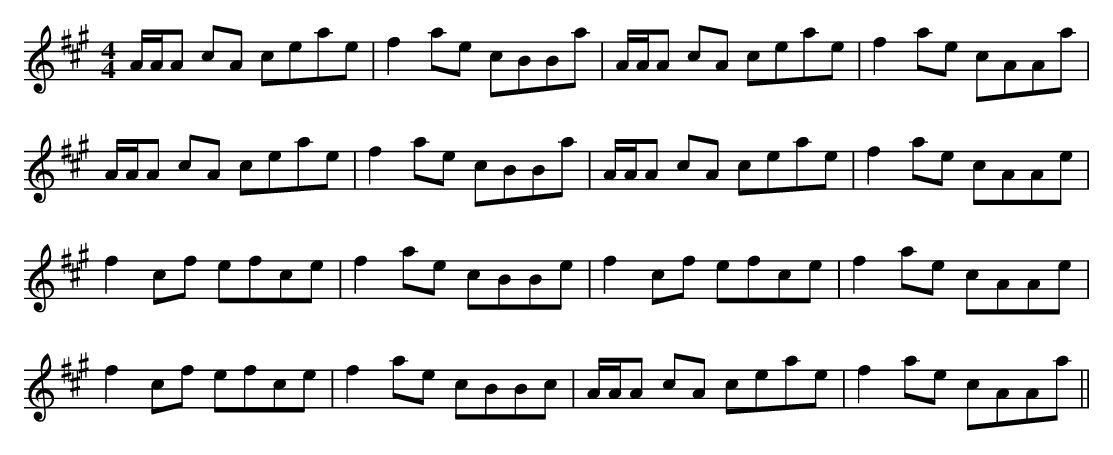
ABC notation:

X:1
M:4/4
K:A
 A/A/A cA ceae | f2 ae cBBa | A/A/A cA ceae | f2 ae cAAa |
 A/A/A cA ceae | f2 ae cBBa | A/A/A cA ceae | f2 ae cAAe |
 f2 cf efce | f2 ae cBBe | f2 cf efce | f2 ae cAAe |
 f2 cf efce | f2 ae cBBc | A/A/A cA ceae | f2 ae cAAa ||
